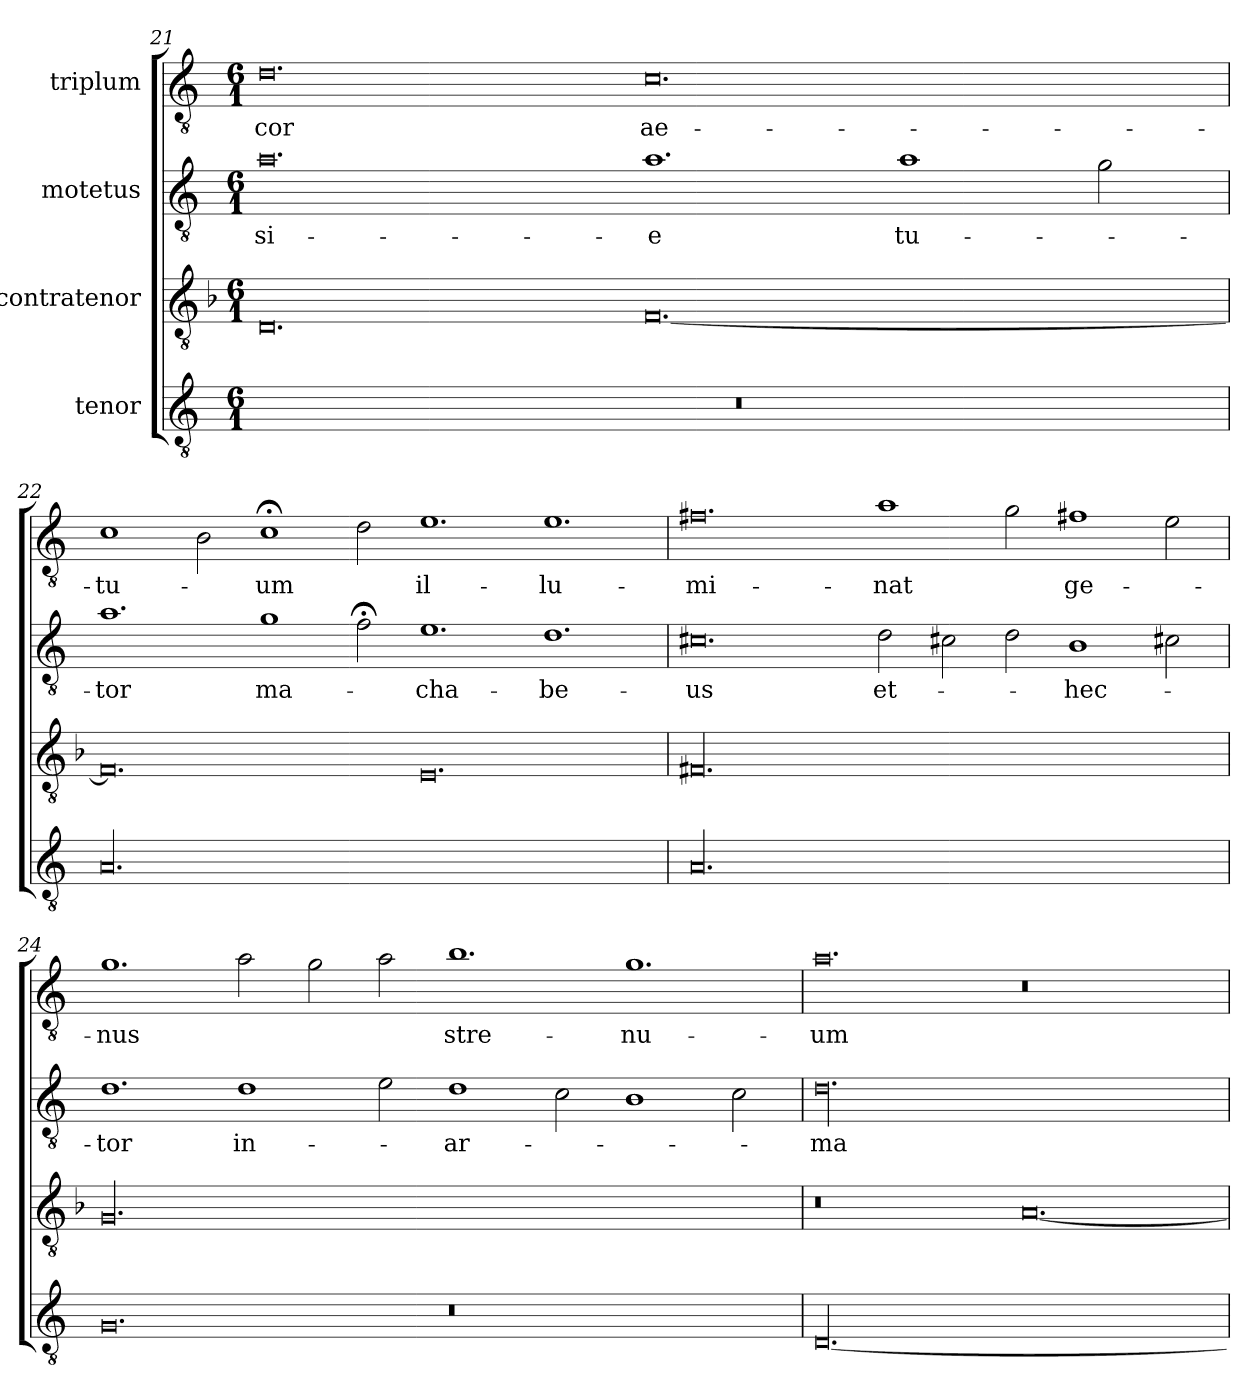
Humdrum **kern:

**kern	**kern	**kern	**text	**kern	**text
*part4	*part3	*part2	*part2	*part1	*part1
*staff4	*staff3	*staff2	*staff2	*staff1	*staff1
*I"tenor	*I"contratenor	*I"motetus	*	*I"triplum	*
!!LO:PB:g=z
*clefGv2	*clefGv2	*clefGv2	*	*clefGv2	*
*k[]	*k[b-]	*k[]	*	*k[]	*
*C:	*F:	*C:	*	*C:	*
*M6/1	*M6/1	*M6/1	*	*M6/1	*
=21	=21	=21	=21	=21	=21
00.r	0.D/	0.a\	-si-	0.d\	-cor
.	[0.F/	1.a\	-e	0.c\	ae-
.	.	1a\	tu-	.	.
.	.	2g\	.	.	.
=22	=22	=22	=22	=22	=22
00.A/	0.F/]	1.a\	-tor	1c\	-tu-
.	.	.	.	2B\	.
.	.	1g\	ma-	1c;<\	-um
.	.	2f;<\	.	2d\	.
.	0.E/	1.e\	-cha-	1.e\	il-
.	.	1.d\	-be-	1.e\	-lu-
=23	=23	=23	=23	=23	=23
00.A/	00.F#X/	0.c#X\	-us	0.f#X\	-mi-
.	.	2d\	et-	1a\	-nat
.	.	2c#X\	.	.	.
.	.	2d\	.	2g\	.
.	.	1B\	hec-	1f#X\	ge-
.	.	2c#X\	.	2e\	.
!!LO:LB:g=z
=24	=24	=24	=24	=24	=24
0.G/	00.G/	1.d\	-tor	1.g\	-nus
.	.	1d\	in-	2a\	.
.	.	.	.	2g\	.
.	.	2e\	.	2a\	.
0.r	.	1d\	ar-	1.b\	stre-
.	.	2c\	.	.	.
.	.	1B\	.	1.g\	-nu-
.	.	2c\	.	.	.
=25	=25	=25	=25	=25	=25
[00.D/	0.r	00.d\	-ma	0.a\	-um
.	[0.A/	.	.	0.r	.
=	=	=	=	=	=
*-	*-	*-	*-	*-	*-
